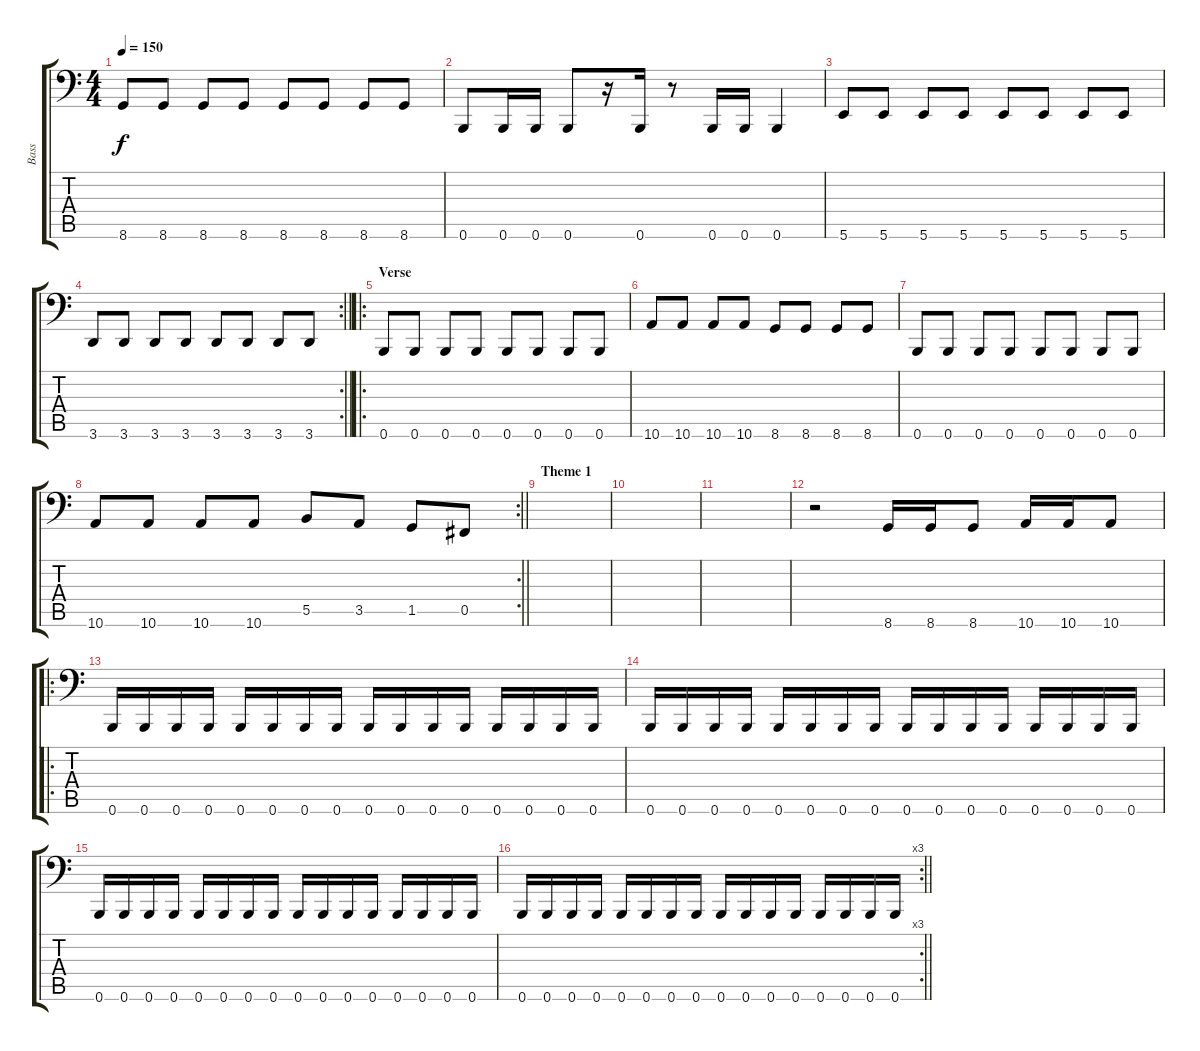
\track ("Bass" "Bass") {instrument electricbasspick}
\staff {score tabs}
\tuning (Db3 Ab2 E2 B1 Gb1 B0) {hide}
\ts (4 4)
\tempo 150
\clef f4
\ks c
8.6.8{dy f} 8.6.8 8.6.8 8.6.8 8.6.8 8.6.8 8.6.8 8.6.8 |
0.6.8 0.6.16 0.6.16 0.6.8 r.16 0.6.16 r.8 0.6.16 0.6.16 0.6.4 |
5.6.8 5.6.8 5.6.8 5.6.8 5.6.8 5.6.8 5.6.8 5.6.8 |
\rc 2
\barLineRight lightlight
3.6.8 3.6.8 3.6.8 3.6.8 3.6.8 3.6.8 3.6.8 3.6.8 |
\ro
\section ("" "Verse")
0.6.8 0.6.8 0.6.8 0.6.8 0.6.8 0.6.8 0.6.8 0.6.8 |
10.6.8 10.6.8 10.6.8 10.6.8 8.6.8 8.6.8 8.6.8 8.6.8 |
0.6.8 0.6.8 0.6.8 0.6.8 0.6.8 0.6.8 0.6.8 0.6.8 |
\rc 2
\barLineRight lightlight
10.6.8 10.6.8 10.6.8 10.6.8 5.5.8 3.5.8 1.5.8 0.5.8 |
\section ("" "Theme 1")
|
|
|
r.2 8.6.16 8.6.16 8.6.8 10.6.16 10.6.16 10.6.8 |
\ro
0.6.16 0.6.16 0.6.16 0.6.16 0.6.16 0.6.16 0.6.16 0.6.16 0.6.16 0.6.16 0.6.16 0.6.16 0.6.16 0.6.16 0.6.16 0.6.16 |
0.6.16 0.6.16 0.6.16 0.6.16 0.6.16 0.6.16 0.6.16 0.6.16 0.6.16 0.6.16 0.6.16 0.6.16 0.6.16 0.6.16 0.6.16 0.6.16 |
0.6.16 0.6.16 0.6.16 0.6.16 0.6.16 0.6.16 0.6.16 0.6.16 0.6.16 0.6.16 0.6.16 0.6.16 0.6.16 0.6.16 0.6.16 0.6.16 |
\rc 3
\barLineRight lightlight
0.6.16 0.6.16 0.6.16 0.6.16 0.6.16 0.6.16 0.6.16 0.6.16 0.6.16 0.6.16 0.6.16 0.6.16 0.6.16 0.6.16 0.6.16 0.6.16
